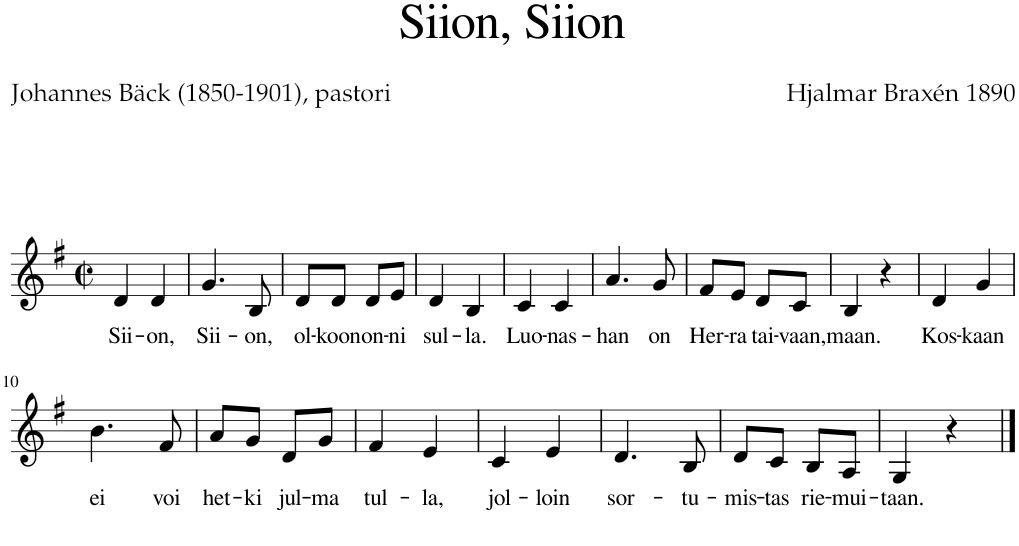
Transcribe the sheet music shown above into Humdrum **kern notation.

**kern	**text
*part1	*part1
*staff1	*staff1
*I"Staff	*
*clefG2	*
*k[f#]	*
*M2/2	*
*met(c|)	*
=1	=1
!	!LO:LY:b
4d/	Sii-
!	!LO:LY:b
4d/	-on,
=2	=2
!	!LO:LY:b
4.g/	Sii-
!	!LO:LY:b
8B/	-on,
=3	=3
!	!LO:LY:b
8d/L	ol-
!	!LO:LY:b
8d/J	-koon
!	!LO:LY:b
8d/L	on-
!	!LO:LY:b
8e/J	-ni
=4	=4
!	!LO:LY:b
4d/	sul-
!	!LO:LY:b
4B/	-la.
=5	=5
!	!LO:LY:b
4c/	Luo-
!	!LO:LY:b
4c/	-nas-
=6	=6
!	!LO:LY:b
4.a/	-han
!	!LO:LY:b
8g/	on
=7	=7
!	!LO:LY:b
8f#/L	Her-
!	!LO:LY:b
8e/J	-ra
!	!LO:LY:b
8d/L	tai-
!	!LO:LY:b
8c/J	-vaan,
=8	=8
!	!LO:LY:b
4B/	maan.
4r	.
=9	=9
!	!LO:LY:b
4d/	Kos-
!	!LO:LY:b
4g/	-kaan
!!LO:LB:g=z
=10	=10
!	!LO:LY:b
4.b\	ei
!	!LO:LY:b
8f#/	voi
=11	=11
!	!LO:LY:b
8a/L	het-
!	!LO:LY:b
8g/J	-ki
!	!LO:LY:b
8d/L	jul-
!	!LO:LY:b
8g/J	-ma
=12	=12
!	!LO:LY:b
4f#/	tul-
!	!LO:LY:b
4e/	-la,
=13	=13
!	!LO:LY:b
4c/	jol-
!	!LO:LY:b
4e/	-loin
=14	=14
!	!LO:LY:b
4.d/	sor-
!	!LO:LY:b
8B/	-tu-
=15	=15
!	!LO:LY:b
8d/L	-mis-
!	!LO:LY:b
8c/J	-tas
!	!LO:LY:b
8B/L	rie-
!	!LO:LY:b
8A/J	-mui-
=16	=16
!	!LO:LY:b
4G/	-taan.
4r	.
==	==
*-	*-
